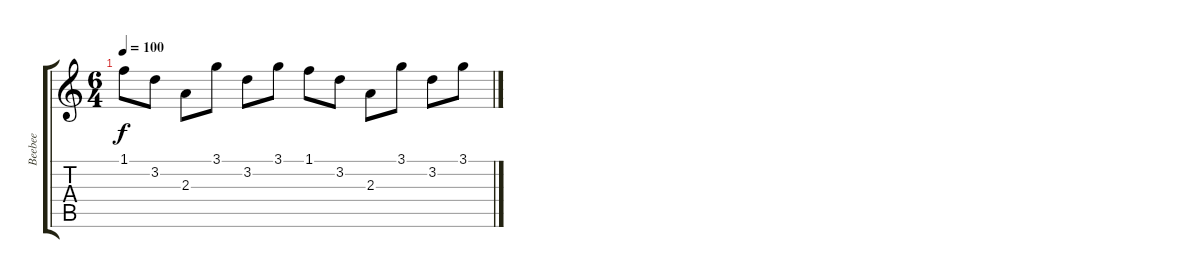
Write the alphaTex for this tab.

\track ("Beebee" "Beebee") {instrument distortionguitar}
\staff {score tabs}
\tuning (E4 B3 G3 D3 A2 D2) {hide}
\ts (6 4)
\tempo 100
\clef g2
\ks c
1.1.8{dy f volume 5 instrument acousticguitarsteel} 3.2.8 2.3.8 3.1.8 3.2.8 3.1.8 1.1.8 3.2.8 2.3.8 3.1.8 3.2.8 3.1.8
